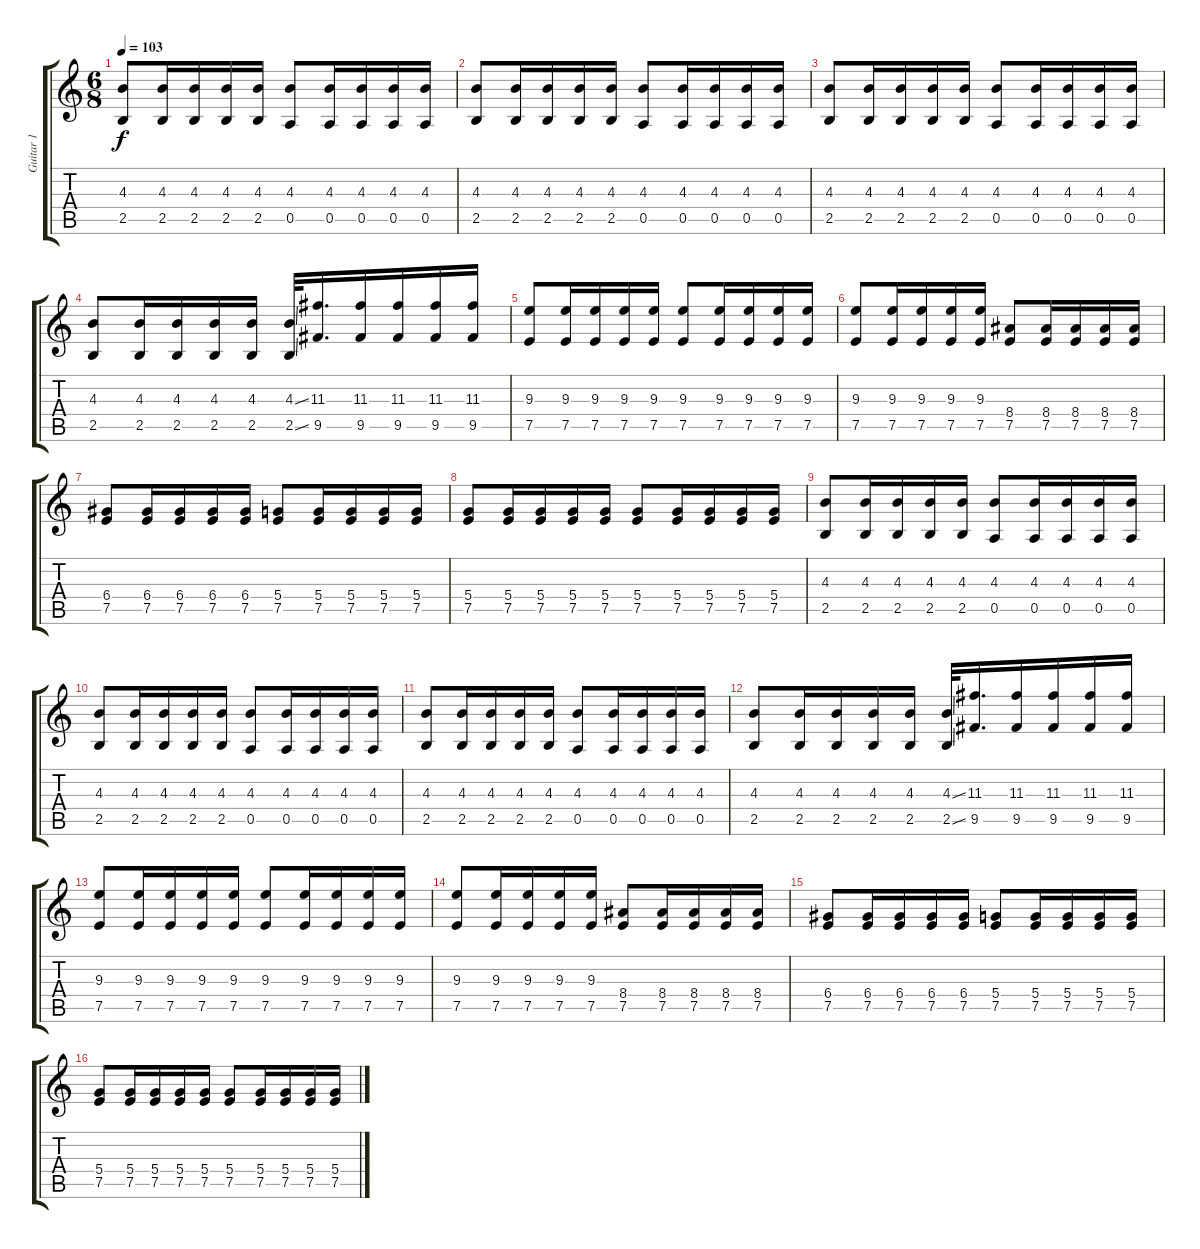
\track ("Guitar 1" "Guitar 1") {instrument distortionguitar}
\staff {score tabs}
\tuning (E4 B3 G3 D3 A2 E2) {hide}
\ts (6 8)
\tempo 103
\clef g2
\ks c
(4.3 2.5).8{dy f} (4.3 2.5).16 (4.3 2.5).16 (4.3 2.5).16 (4.3 2.5).16 (4.3 0.5).8 (4.3 0.5).16 (4.3 0.5).16 (4.3 0.5).16 (4.3 0.5).16 |
(4.3 2.5).8 (4.3 2.5).16 (4.3 2.5).16 (4.3 2.5).16 (4.3 2.5).16 (4.3 0.5).8 (4.3 0.5).16 (4.3 0.5).16 (4.3 0.5).16 (4.3 0.5).16 |
(4.3 2.5).8 (4.3 2.5).16 (4.3 2.5).16 (4.3 2.5).16 (4.3 2.5).16 (4.3 0.5).8 (4.3 0.5).16 (4.3 0.5).16 (4.3 0.5).16 (4.3 0.5).16 |
(4.3 2.5).8 (4.3 2.5).16 (4.3 2.5).16 (4.3 2.5).16 (4.3 2.5).16 (4.3{ss} 2.5{ss}).32 (11.3 9.5).16{d} (11.3 9.5).16 (11.3 9.5).16 (11.3 9.5).16 (11.3 9.5).16 |
(9.3 7.5).8 (9.3 7.5).16 (9.3 7.5).16 (9.3 7.5).16 (9.3 7.5).16 (9.3 7.5).8 (9.3 7.5).16 (9.3 7.5).16 (9.3 7.5).16 (9.3 7.5).16 |
(9.3 7.5).8 (9.3 7.5).16 (9.3 7.5).16 (9.3 7.5).16 (9.3 7.5).16 (8.4 7.5).8 (8.4 7.5).16 (8.4 7.5).16 (8.4 7.5).16 (8.4 7.5).16 |
(6.4 7.5).8 (6.4 7.5).16 (6.4 7.5).16 (6.4 7.5).16 (6.4 7.5).16 (5.4 7.5).8 (5.4 7.5).16 (5.4 7.5).16 (5.4 7.5).16 (5.4 7.5).16 |
(5.4 7.5).8 (5.4 7.5).16 (5.4 7.5).16 (5.4 7.5).16 (5.4 7.5).16 (5.4 7.5).8 (5.4 7.5).16 (5.4 7.5).16 (5.4 7.5).16 (5.4 7.5).16 |
(4.3 2.5).8 (4.3 2.5).16 (4.3 2.5).16 (4.3 2.5).16 (4.3 2.5).16 (4.3 0.5).8 (4.3 0.5).16 (4.3 0.5).16 (4.3 0.5).16 (4.3 0.5).16 |
(4.3 2.5).8 (4.3 2.5).16 (4.3 2.5).16 (4.3 2.5).16 (4.3 2.5).16 (4.3 0.5).8 (4.3 0.5).16 (4.3 0.5).16 (4.3 0.5).16 (4.3 0.5).16 |
(4.3 2.5).8 (4.3 2.5).16 (4.3 2.5).16 (4.3 2.5).16 (4.3 2.5).16 (4.3 0.5).8 (4.3 0.5).16 (4.3 0.5).16 (4.3 0.5).16 (4.3 0.5).16 |
(4.3 2.5).8 (4.3 2.5).16 (4.3 2.5).16 (4.3 2.5).16 (4.3 2.5).16 (4.3{ss} 2.5{ss}).32 (11.3 9.5).16{d} (11.3 9.5).16 (11.3 9.5).16 (11.3 9.5).16 (11.3 9.5).16 |
(9.3 7.5).8 (9.3 7.5).16 (9.3 7.5).16 (9.3 7.5).16 (9.3 7.5).16 (9.3 7.5).8 (9.3 7.5).16 (9.3 7.5).16 (9.3 7.5).16 (9.3 7.5).16 |
(9.3 7.5).8 (9.3 7.5).16 (9.3 7.5).16 (9.3 7.5).16 (9.3 7.5).16 (8.4 7.5).8 (8.4 7.5).16 (8.4 7.5).16 (8.4 7.5).16 (8.4 7.5).16 |
(6.4 7.5).8 (6.4 7.5).16 (6.4 7.5).16 (6.4 7.5).16 (6.4 7.5).16 (5.4 7.5).8 (5.4 7.5).16 (5.4 7.5).16 (5.4 7.5).16 (5.4 7.5).16 |
(5.4 7.5).8 (5.4 7.5).16 (5.4 7.5).16 (5.4 7.5).16 (5.4 7.5).16 (5.4 7.5).8 (5.4 7.5).16 (5.4 7.5).16 (5.4 7.5).16 (5.4 7.5).16
